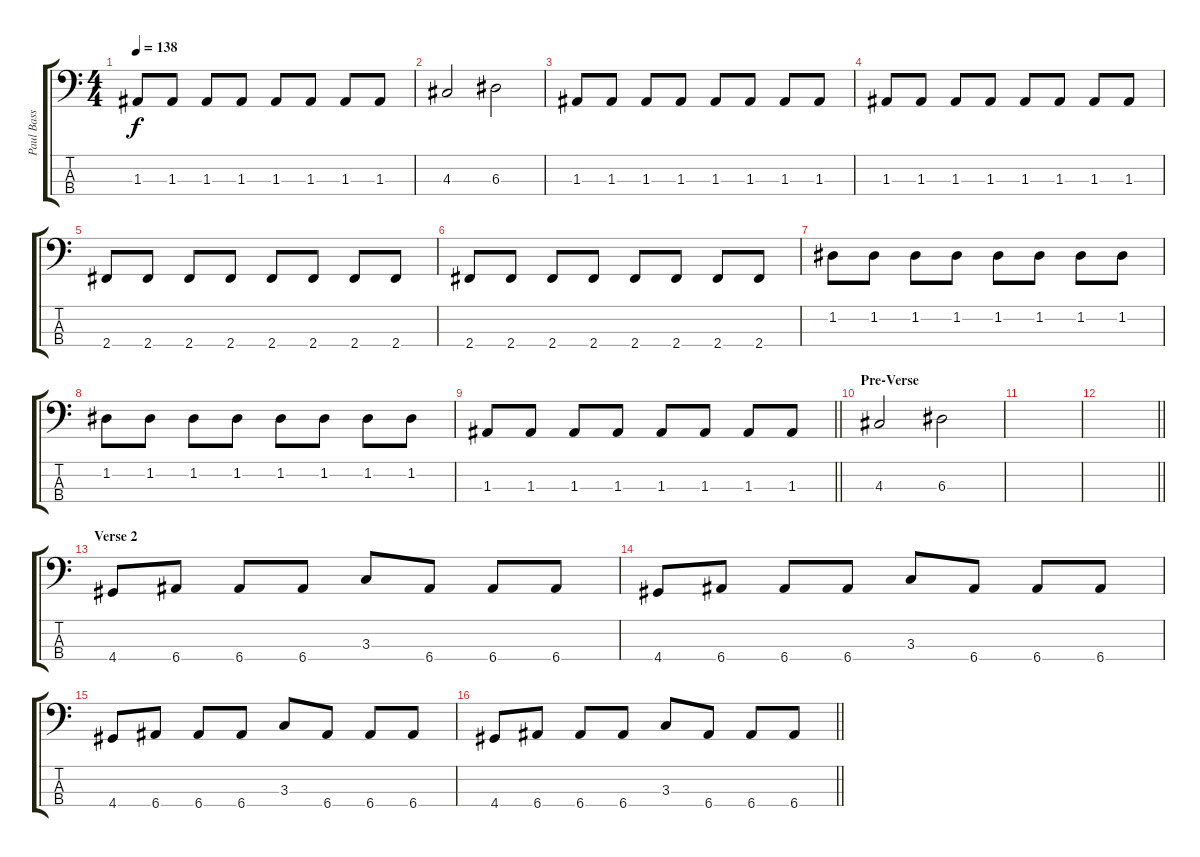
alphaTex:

\track ("Paul Bass" "Paul Bass") {instrument electricbassfinger}
\staff {score tabs}
\tuning (G2 D2 A1 E1) {hide}
\ts (4 4)
\tempo 138
\clef f4
\ks c
1.3.8{dy f} 1.3.8 1.3.8 1.3.8 1.3.8 1.3.8 1.3.8 1.3.8 |
4.3.2 6.3.2 |
1.3.8 1.3.8 1.3.8 1.3.8 1.3.8 1.3.8 1.3.8 1.3.8 |
1.3.8 1.3.8 1.3.8 1.3.8 1.3.8 1.3.8 1.3.8 1.3.8 |
2.4.8 2.4.8 2.4.8 2.4.8 2.4.8 2.4.8 2.4.8 2.4.8 |
2.4.8 2.4.8 2.4.8 2.4.8 2.4.8 2.4.8 2.4.8 2.4.8 |
1.2.8 1.2.8 1.2.8 1.2.8 1.2.8 1.2.8 1.2.8 1.2.8 |
1.2.8 1.2.8 1.2.8 1.2.8 1.2.8 1.2.8 1.2.8 1.2.8 |
\barLineRight lightlight
1.3.8 1.3.8 1.3.8 1.3.8 1.3.8 1.3.8 1.3.8 1.3.8 |
\section ("" "Pre-Verse")
4.3.2 6.3.2 |
|
\barLineRight lightlight
|
\section ("" "Verse 2")
4.4.8 6.4.8 6.4.8 6.4.8 3.3.8 6.4.8 6.4.8 6.4.8 |
4.4.8 6.4.8 6.4.8 6.4.8 3.3.8 6.4.8 6.4.8 6.4.8 |
4.4.8 6.4.8 6.4.8 6.4.8 3.3.8 6.4.8 6.4.8 6.4.8 |
\barLineRight lightlight
4.4.8 6.4.8 6.4.8 6.4.8 3.3.8 6.4.8 6.4.8 6.4.8
